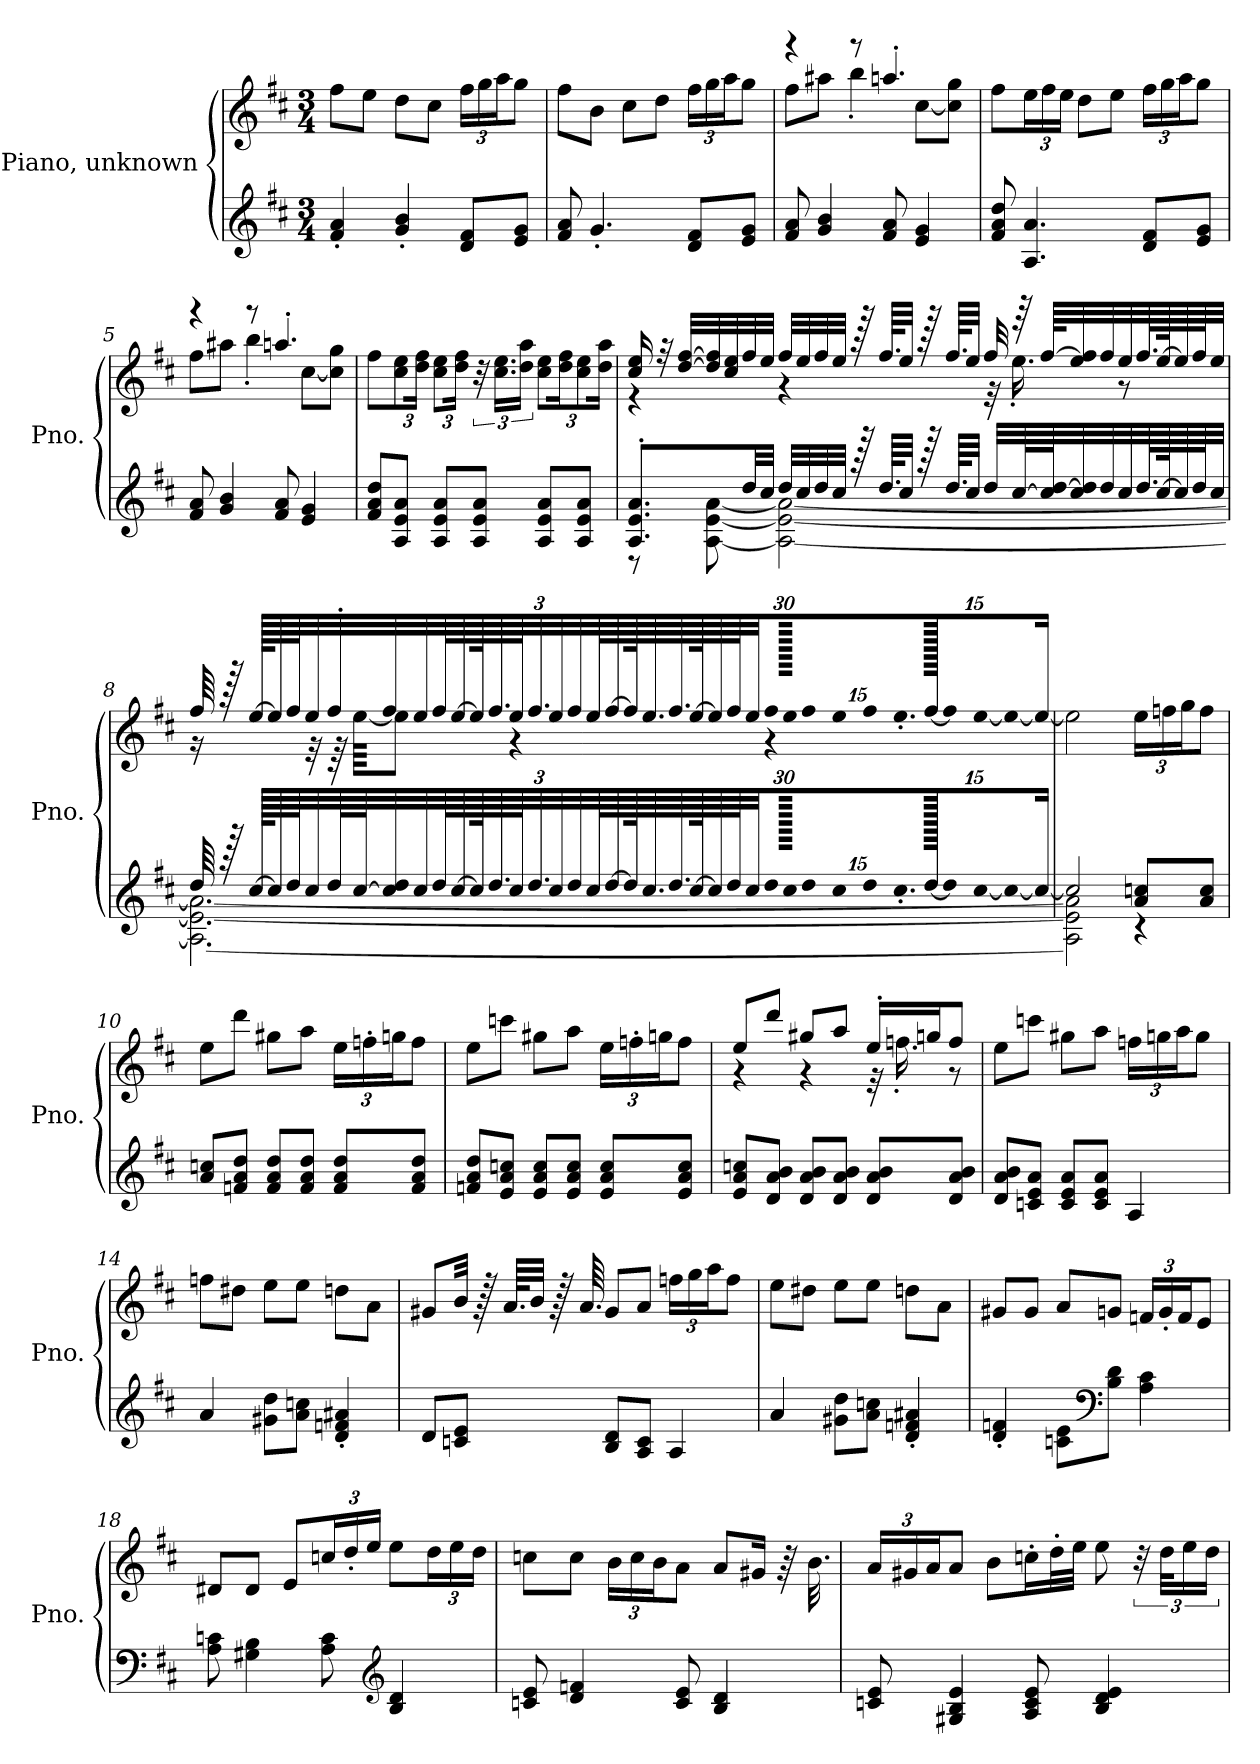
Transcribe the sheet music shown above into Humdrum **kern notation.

**kern	**kern
*part1	*part1
*staff2	*staff1
*I"Piano, unknown	*
*I'Pno.	*
*clefG2	*clefG2
*k[f#c#]	*k[f#c#]
*M3/4	*M3/4
*MM100	*MM100
=1	=1
4f#/' 4a/'	8ff#\L
.	8ee\J
4g/' 4b/'	8dd\L
.	8cc#\J
*	*Xbrackettup
8d/ 8f#/L	24ff#\LL
.	24gg\
.	24aa\J
8e/ 8g/J	8gg\J
=2	=2
8f#/ 8a/	8ff#\L
4.g'/	8b\J
.	8cc#\L
.	8dd\J
8d/ 8f#/L	24ff#\LL
.	24gg\
.	24aa\J
8e/ 8g/J	8gg\J
=3	=3
*	*^
8f#/ 8a/	4r	8ff#\L
4g/ 4b/	.	8aa#X\J
.	8r	4bb'\
8f#/ 8a/	4.aan'/	.
4e/ 4g/	.	[8cc#\L
.	.	8cc#\] 8gg\J
*	*v	*v
=4	=4
8f#/ 8a/ 8dd/	8ff#\L
4.A/ 4.a/	24ee\L
.	24ff#\
.	24ee\JJ
.	8dd\L
.	8ee\J
8d/ 8f#/L	24ff#\LL
.	24gg\
.	24aa\J
8e/ 8g/J	8gg\J
!!LO:LB:g=z
=5	=5
*	*^
8f#/ 8a/	4r	8ff#\L
4g/ 4b/	.	8aa#X\J
.	8r	4bb'\
8f#/ 8a/	4.aan'/	.
4e/ 4g/	.	[8cc#\L
.	.	8cc#\] 8gg\J
*	*v	*v
=6	=6
8f#/ 8a/ 8dd/L	8ff#\L
8A/ 8e/ 8a/J	12cc#\ 12ee\
.	24dd\ 24ff#\Jk
8A/ 8e/ 8a/L	12cc#\ 12ee\L
.	24dd\ 24ff#\Jk
*	*brackettup
8A/ 8e/ 8a/J	48r
.	24.cc#\ 24.ee\LL
.	24dd\ 24aa\JJ
*	*Xbrackettup
8A/ 8e/ 8a/L	12cc#\ 12ee\L
.	24dd\ 24ff#\K
8A/ 8e/ 8a/J	12cc#\ 12ee\
.	24dd\ 24aa\Jk
!!LO:LB:g=z
=7	=7
*^	*^
8.A/' 8.e/' 8.a/'L	8r	16cc#/ 16ee/	4r
.	.	32r	.
.	.	[32dd/ [32ff#/LLL	.
.	[8A\ [8e\ [8a\	32dd/] 32ff#/]	.
.	.	32cc#/ 32ee/	.
32dd/LL	.	32ff#/	.
32cc#/JJJ	.	32ee/JJJ	.
32dd/LLL	2A\_ 2e\_ 2a\_	32ff#/LLL	4r
32cc#/	.	32ee/	.
32dd/	.	32ff#/	.
32cc#/JJJ	.	32ee/JJJ	.
128r	.	128r	.
64.dd/KLLL	.	64.ff#/KLLL	.
32cc#/JJJ	.	32ee/JJJ	.
128r	.	128r	.
64.dd/KLLL	.	64.ff#/KLLL	.
32cc#/JJJ	.	32ee/JJJ	.
32dd/LLL	.	32ff#/	32r
[64cc#/L	.	64r	16.ee'\
64cc#/] [64dd/J	.	[64ff#/KLLL	.
32cc#/ 32dd/]	.	32ee/ 32ff#/]	.
32dd/	.	32ff#/	.
32cc#/	.	32ee/	8r
64.dd/L	.	64.ff#/L	.
[128cc#/K	.	[128ee/K	.
64cc#/]	.	64ee/]	.
64dd/J	.	64ff#/J	.
32cc#/JJJ	.	32ee/JJJ	.
!!LO:LB:g=z	!!
=8	=8	=8	=8
64dd/	2.A\_ 2.e\_ 2.a\_	64ff#/	16r
128r	.	128r	.
[128cc#/KLLLL	.	[128ee/KLLLL	.
64cc#/]	.	64ee/]	.
64dd/J	.	64ff#/J	.
32cc#/	.	32ee/	32r
64dd/L	.	32ff#'/	64r
[64cc#/J	.	.	[64ee\KKKL
32cc#/] 32dd/	.	32ff#/	8ee\J]
32cc#/	.	32ee/	.
64dd/L	.	64ff#/L	.
[64cc#/	.	[64ee/	.
128cc#/K]	.	128ee/K]	.
64.dd/	.	64.ff#/	.
*Xbrackettup	*	*	*
96cc#/J	.	96ee/J	4r
48.dd/	.	48.ff#/	.
48cc#/	.	48ee/	.
32dd/	.	32ff#/	.
64cc#/L	.	64ee/L	.
[64dd/	.	[64ff#/	.
128dd/K]	.	128ff#/K]	.
64.cc#/	.	64.ee/	.
64.dd/	.	64.ff#/	.
[128cc#/K	.	[128ee/K	.
64cc#/]	.	64ee/]	.
64dd/J	.	64ff#/J	.
32cc#/	.	32ee/	.
!LO:N:vis=64	!	!LO:N:vis=64	!
960%17dd/L	.	960%17ff#/L	4r
!LO:N:vis=64	!	!LO:N:vis=64	!
960%17cc#/	.	960%17ee/	.
1920ryy	.	1920ryy	.
!LO:N:vis=64	!	!LO:N:vis=64	!
960%17dd/J	.	960%17ff#/J	.
!LO:N:vis=32	!	!LO:N:vis=32	!
640%23cc#/	.	640%23ee/	.
!LO:N:vis=256	!	!LO:N:vis=256	!
1920%17dd/KL	.	1920%17ff#/KL	.
!LO:N:vis=64.	!	!LO:N:vis=64.	!
640%17cc#'/	.	640%17ee'/	.
[1920dd/	.	[1920ff#/	.
1920%19dd/]	.	1920%19ff#/]	.
[96cc#/JJ	.	[96ee/JJ	.
24cc#/_	.	24ee/_	.
16cc#/JJ_	.	16ee/JJ_	.
*	*	*v	*v
!!LO:LB:g=z
=9	=9	=9
2cc#/]	2A\] 2e\] 2a\]	2ee\]
8a/ 8ccn/L	4r	24ee\LL
.	.	24ffn\
.	.	24gg\J
8a/ 8cc/J	.	8ff\J
*v	*v	*
=10	=10
8a/ 8ccn/L	8ee\L
8fn/ 8a/ 8dd/J	8ddd\J
8f/ 8a/ 8dd/L	8gg#X\L
8f/ 8a/ 8dd/J	8aa\J
8f/ 8a/ 8dd/L	24ee\LL
.	24ffn'\
.	24ggn\J
8f/ 8a/ 8dd/J	8ff\J
=11	=11
8fn/ 8a/ 8dd/L	8ee\L
8e/ 8a/ 8ccn/J	8cccn\J
8e/ 8a/ 8cc/L	8gg#X\L
8e/ 8a/ 8cc/J	8aa\J
8e/ 8a/ 8cc/L	24ee\LL
.	24ffn'\
.	24ggn\J
8e/ 8a/ 8cc/J	8ff\J
=12	=12
*	*^
8e/ 8a/ 8ccn/L	8ee/L	4r
8d/ 8a/ 8b/J	8ddd/J	.
8d/ 8a/ 8b/L	8gg#X/L	4r
8d/ 8a/ 8b/J	8aa/J	.
8d/ 8a/ 8b/L	16ee'/LL	32r
.	.	16.ffn'\
.	16ggn/J	.
8d/ 8a/ 8b/J	8ff/J	8r
*	*v	*v
!!LO:LB:g=z
=13	=13
8d/ 8a/ 8b/L	8ee\L
8cn/ 8e/ 8a/J	8cccn\J
8c/ 8e/ 8a/L	8gg#X\L
8c/ 8e/ 8a/J	8aa\J
4A/	24ffn\LL
.	24ggn\
.	24aa\J
.	8gg\J
=14	=14
4a/	8ffn\L
.	8dd#X\J
8g#X\ 8dd\L	8ee\L
8a\ 8ccn\J	8ee\J
4d/' 4fn/' 4a#X/'	8ddn\L
.	8a\J
=15	=15
8d/L	8g#X/L
8cn/ 8e/J	32b/Jkk
.	128r
.	64.a/KLLL
.	32b/JJJ
.	128r
.	64.a/
8B/ 8d/L	8g#/L
8A/ 8c/J	8a/J
4A/	24ffn\LL
.	24gg\
.	24aa\J
.	8ff\J
!!LO:PB:g=z
=16	=16
4a/	8ee\L
.	8dd#X\J
8g#X\ 8dd\L	8ee\L
8a\ 8ccn\J	8ee\J
4d/' 4fn/' 4a#X/'	8ddn\L
.	8a\J
=17	=17
4d/' 4fn/'	8g#X/L
.	8g#/J
8cn\ 8e\L	8a/L
*clefF4	*
8B\ 8d\J	8gn/J
4A\ 4c\	24fn/LL
.	24g'/
.	24f/J
.	8e/J
=18	=18
8A\ 8cn\	8d#X/L
4G#X\ 4B\	8d#/J
.	8e/L
8A\ 8c\	24ccn/L
.	24dd'/
.	24ee/JJ
*clefG2	*
4B/ 4d/	8ee\L
.	24dd\L
.	24ee\
.	24dd\JJ
!!LO:LB:g=z
=19	=19
8cn/ 8e/	8ccn\L
4d/ 4fn/	8cc\J
.	24b\LL
.	24cc\
.	24b\J
8c/ 8e/	8a\J
4B/ 4d/	8a/L
.	16g#X/Jk
.	64r
.	32.b\
=20	=20
8cn/ 8e/	24a/LL
.	24g#X/
.	24a/J
4G#X/ 4B/ 4e/	8a/J
.	8b\L
8A/ 8c/ 8e/	16ccn'\L
.	32dd'\L
.	32ee\JJJ
4B/ 4d/ 4e/	8ee\
*	*brackettup
.	48r
.	48dd\KLL
.	24ee\
.	24dd\JJ
=	=
*-	*-
